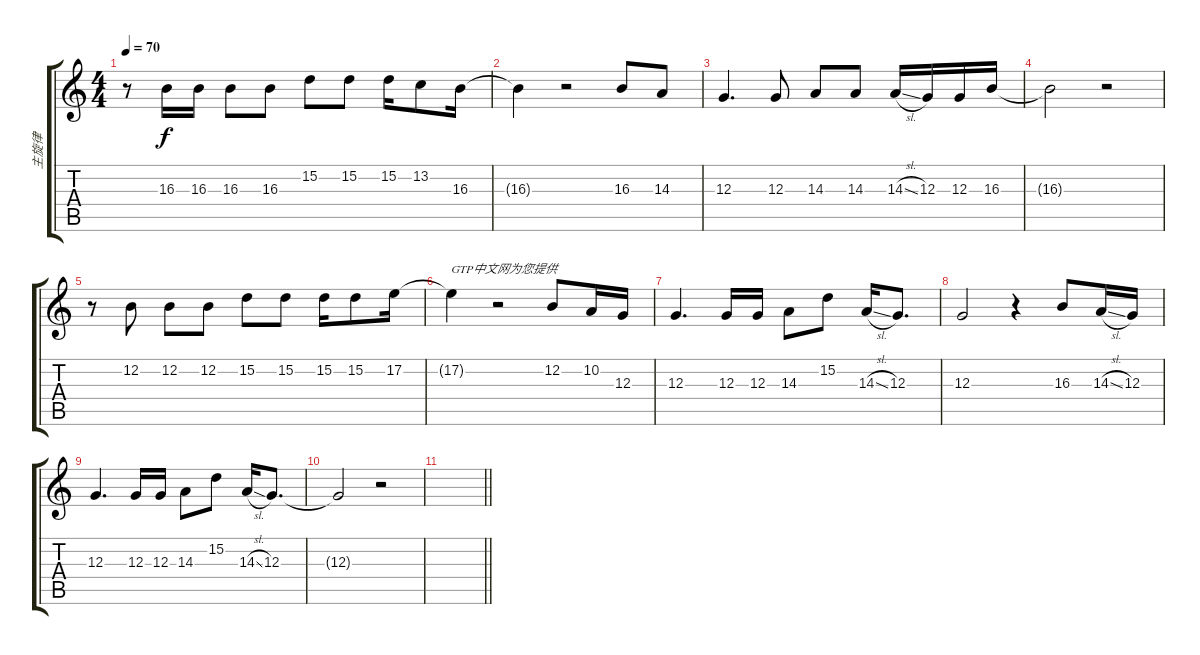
\track ("主旋律" "主旋律") {instrument voiceoohs}
\staff {score tabs}
\tuning (E4 B3 G3 D3 A2 E2) {hide}
\ts (4 4)
\tempo 70
\clef g2
\ks c
r.8{dy f} 16.3.16 16.3.16 16.3.8 16.3.8 15.2.8 15.2.8 15.2.16 13.2.8 16.3.16 |
16.3{t}.4 r.2 16.3.8 14.3.8 |
12.3.4{d} 12.3.8 14.3.8 14.3.8 14.3{sl}.16 12.3.16 12.3.16 16.3.16 |
16.3{t}.2 r.2 |
r.8 12.2.8 12.2.8 12.2.8 15.2.8 15.2.8 15.2.16 15.2.8 17.2.16 |
17.2{t}.4{txt "GTP中文网为您提供"} r.2 12.2.8 10.2.16 12.3.16 |
12.3.4{d} 12.3.16 12.3.16 14.3.8 15.2.8 14.3{sl}.16 12.3.8{d} |
12.3.2 r.4 16.3.8 14.3{sl}.16 12.3.16 |
12.3.4{d} 12.3.16 12.3.16 14.3.8 15.2.8 14.3{sl}.16 12.3.8{d} |
12.3{t}.2 r.2 |
\barLineRight lightlight
